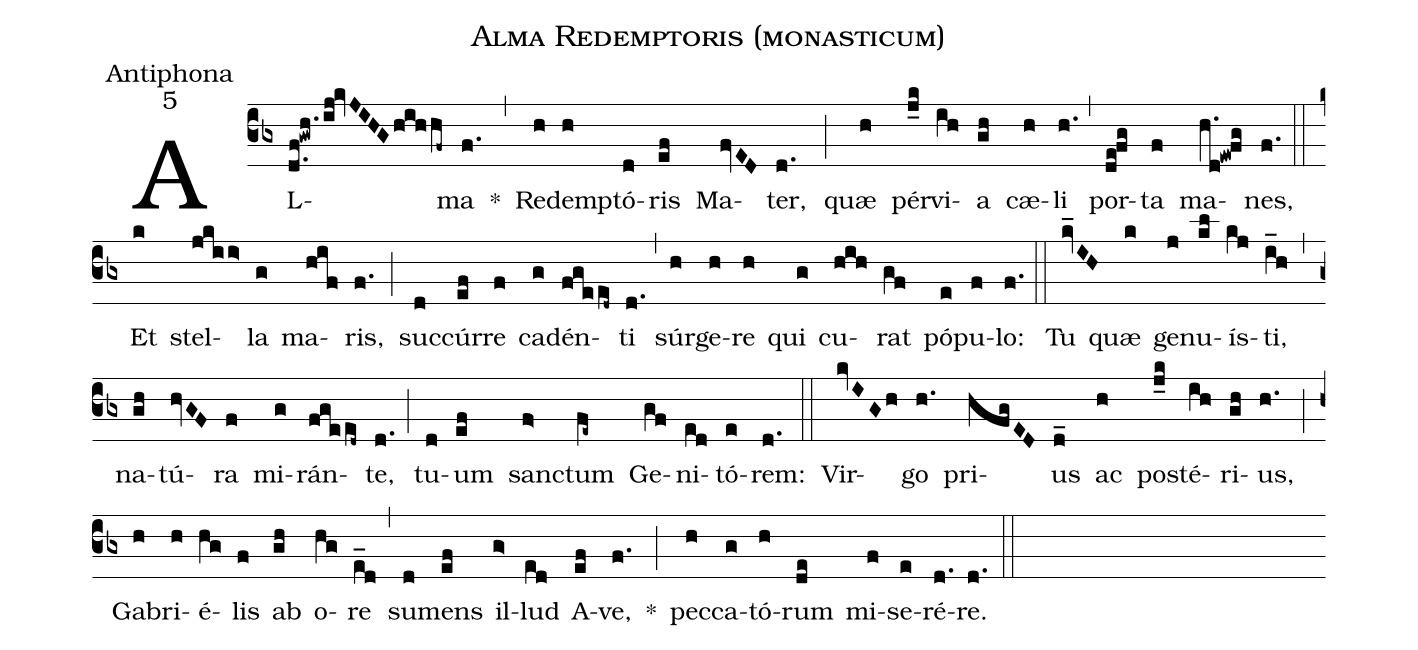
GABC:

name:Alma Redemptoris (monasticum);
office-part:Antiphona;
mode:5;
%%
(cb3)AL(d.f!gwh./ij!kvJIHG/hih/hf~)ma(f.) *(,) Red(h)emp(h)tó(d)ris(ef) Ma(fvED)ter,(d.) (;) quæ(h) pér(j_k)vi(ih)a(gh) cæ(h)li(h.) (,) por(de!fg)ta(f) ma(h.d!ew!fg)nes,(f.) (::)
Et(k) stel(jki/i>)la(g) ma(hif)ris,(f.) (;) suc(d)cúr(ef)re(f) ca(g)dén(fgeed~)ti(d.) (,) súr(h)ge(h)re(h) qui(g) cu(hih)rat(gf) pó(e)pu(f)lo:(f.) (::)
Tu(kv_IH) quæ(k) ge(j)nu(kl)ís(kj)ti,(i_h) (,) na(gh)tú(hvGF)ra(f) mi(g)rán(fgeed~)te,(d.) (;) tu(d)um(ef) sanc(f>)tum(fe~) Ge(gf)ni(ed)tó(e)rem:(d.) (::)
Vir(kvIGh)go(h.) pri(hfgED)us(d_) ac(h) post(j_k)é(ih)ri(gh)us,(h.) (;) Ga(h)bri(h)é(hg)lis(f) ab(gh) o(hg)re(e_d) (,) su(d)mens(ef) il(g>)lud(ed) A(ef)ve,(f.) *(;) pec(h)ca(g)tó(h)rum(de) mi(f)se(e)ré(d.)re.(d.) (::)
